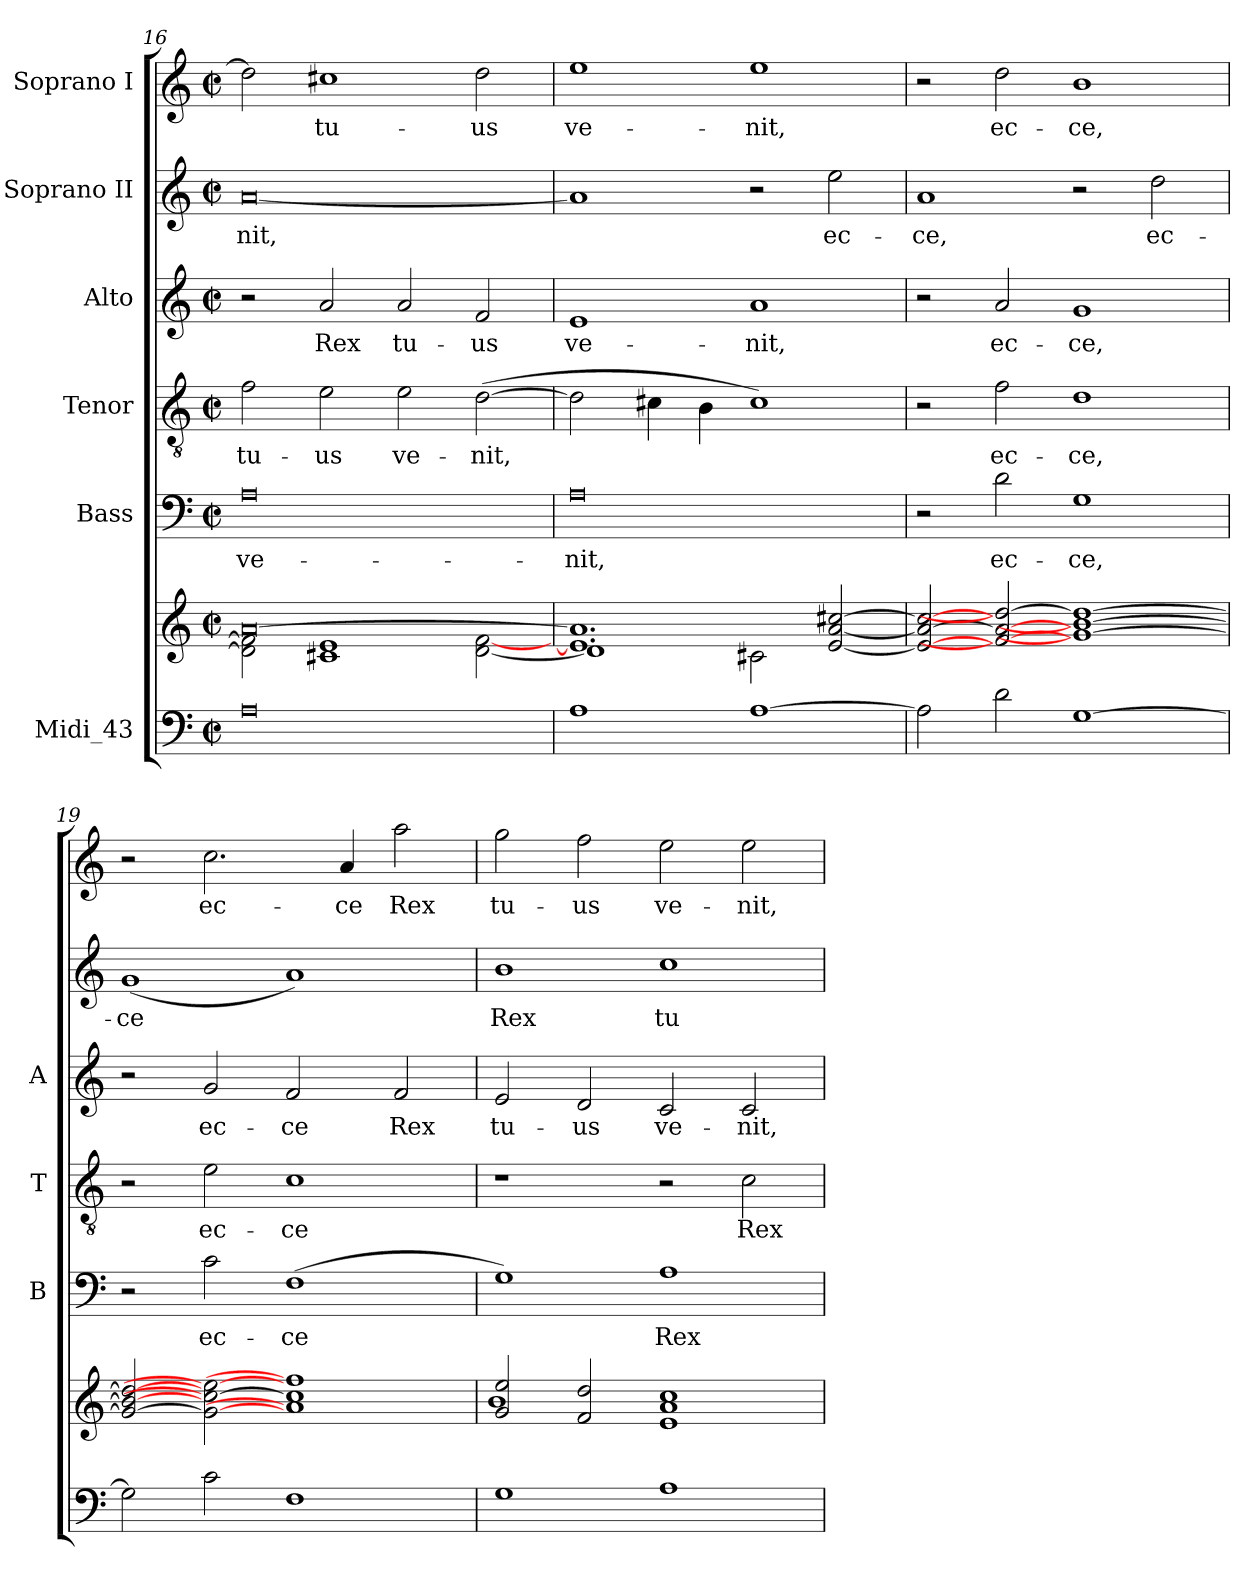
**kern	**kern	**kern	**text	**kern	**text	**kern	**text	**kern	**text	**kern	**text
*part6	*part6	*part5	*part5	*part4	*part4	*part3	*part3	*part2	*part2	*part1	*part1
*staff7	*staff6	*staff5	*staff5	*staff4	*staff4	*staff3	*staff3	*staff2	*staff2	*staff1	*staff1
*I"Midi_43	*	*I"Bass	*	*I"Tenor	*	*I"Alto	*	*I"Soprano II	*	*I"Soprano I	*
*	*	*I'B	*	*I'T	*	*I'A	*	*	*	*	*
*clefF4	*clefG2	*clefF4	*	*clefGv2	*	*clefG2	*	*clefG2	*	*clefG2	*
*k[]	*k[]	*k[]	*	*k[]	*	*k[]	*	*k[]	*	*k[]	*
*C:	*C:	*C:	*	*C:	*	*C:	*	*C:	*	*C:	*
*M4/2	*M4/2	*M4/2	*	*M4/2	*	*M4/2	*	*M4/2	*	*M4/2	*
*met(c|)	*met(c|)	*met(c|)	*	*met(c|)	*	*met(c|)	*	*met(c|)	*	*met(c|)	*
=16	=16	=16	=16	=16	=16	=16	=16	=16	=16	=16	=16
*	*^	*	*	*	*	*	*	*	*	*	*
!	!	!	!	!LO:LY:b	!	!LO:LY:b	!	!	!	!LO:LY:b	!	!
0A	[0a/	2d\] 2f\]	0A	ve-	2f	tu-	2r	.	[0a	-nit,	2dd]	.
!	!	!	!	!	!	!LO:LY:b	!	!LO:LY:b	!	!	!	!LO:LY:b
.	.	1c#X\ 1e\	.	.	2e	-us	2a	Rex	.	.	1cc#X	tu-
!	!	!	!	!	!	!LO:LY:b	!	!LO:LY:b	!	!	!	!
.	.	.	.	.	2e	ve-	2a	tu-	.	.	.	.
!	!	!	!	!	!	!LO:LY:b	!	!LO:LY:b	!	!	!	!LO:LY:b
.	.	[2d\ [2f\	.	.	(>[2d	-nit,	2f	-us	.	.	2dd	-us
=17	=17	=17	=17	=17	=17	=17	=17	=17	=17	=17	=17	=17
!	!	!	!	!LO:LY:b	!	!	!	!LO:LY:b	!	!	!	!LO:LY:b
1A	1.e/] 1.a/]	1d\]	0A	-nit,	2d]	.	1e	ve-	1a]	.	1ee	ve-
.	.	.	.	.	4c#X	.	.	.	.	.	.	.
.	.	.	.	.	4B	.	.	.	.	.	.	.
!	!	!	!	!	!	!	!	!LO:LY:b	!	!	!	!LO:LY:b
[1A	.	2c#X\	.	.	1c#)	.	1a	-nit,	2r	.	1ee	-nit,
!	!	!	!	!	!	!	!	!	!	!LO:LY:b	!	!
.	[2e/ [2a/ [2cc#X/	2ryy	.	.	.	.	.	.	2ee	ec-	.	.
=18	=18	=18	=18	=18	=18	=18	=18	=18	=18	=18	=18	=18
!	!	!	!	!	!	!	!	!	!	!LO:LY:b	!	!
2A]	2e/_ 2a/_ 2cc#/_	0ryy	2r	.	2r	.	2r	.	1a	-ce,	2r	.
!	!	!	!	!LO:LY:b	!	!LO:LY:b	!	!LO:LY:b	!	!	!	!LO:LY:b
2d	2f/_ 2a/_ 2dd/_	.	2d	ec-	2f	ec-	2a	ec-	.	.	2dd	ec-
!	!	!	!	!LO:LY:b	!	!LO:LY:b	!	!LO:LY:b	!	!	!	!LO:LY:b
[1G	1g/_ 1b/_ 1dd/_	.	1G	-ce,	1d	-ce,	1g	-ce,	2r	.	1b	-ce,
!	!	!	!	!	!	!	!	!	!	!LO:LY:b	!	!
.	.	.	.	.	.	.	.	.	2dd	ec-	.	.
=19	=19	=19	=19	=19	=19	=19	=19	=19	=19	=19	=19	=19
!	!	!	!	!	!	!	!	!	!	!LO:LY:b	!	!
2G]	2g/_ 2b/_ 2dd/_	0ryy	2r	.	2r	.	2r	.	(<1g	-ce	2r	.
!	!	!	!	!LO:LY:b	!	!LO:LY:b	!	!LO:LY:b	!	!	!	!LO:LY:b
2c	2g\_ 2cc\_ 2ee\_	.	2c	ec-	2e	ec-	2g	ec-	.	.	2.cc	ec-
!	!	!	!	!LO:LY:b	!	!LO:LY:b	!	!LO:LY:b	!	!	!	!
1F	1a\] 1cc\] 1ff\]	.	(>1F	-ce	1c	-ce	2f	-ce	1a)	.	.	.
!	!	!	!	!	!	!	!	!	!	!	!	!LO:LY:b
.	.	.	.	.	.	.	.	.	.	.	4a	-ce
!	!	!	!	!	!	!	!	!LO:LY:b	!	!	!	!LO:LY:b
.	.	.	.	.	.	.	2f	Rex	.	.	2aa	Rex
=20	=20	=20	=20	=20	=20	=20	=20	=20	=20	=20	=20	=20
!	!	!	!	!	!	!	!	!LO:LY:b	!	!LO:LY:b	!	!LO:LY:b
1G	2g/ 2ee/	1b\	1G)	.	1r	.	2e	tu-	1b	Rex	2gg	tu-
!	!	!	!	!	!	!	!	!LO:LY:b	!	!	!	!LO:LY:b
.	2f/ 2dd/	.	.	.	.	.	2d	-us	.	.	2ff	-us
!	!	!	!	!LO:LY:b	!	!	!	!LO:LY:b	!	!LO:LY:b	!	!LO:LY:b
1A	1e/ 1a/ 1cc/	1ryy	1A	Rex	2r	.	2c	ve-	1cc	tu-	2ee	ve-
!	!	!	!	!	!	!LO:LY:b	!	!LO:LY:b	!	!	!	!LO:LY:b
.	.	.	.	.	2c	Rex	2c	-nit,	.	.	2ee	-nit,
*	*v	*v	*	*	*	*	*	*	*	*	*	*
=	=	=	=	=	=	=	=	=	=	=	=
*-	*-	*-	*-	*-	*-	*-	*-	*-	*-	*-	*-
